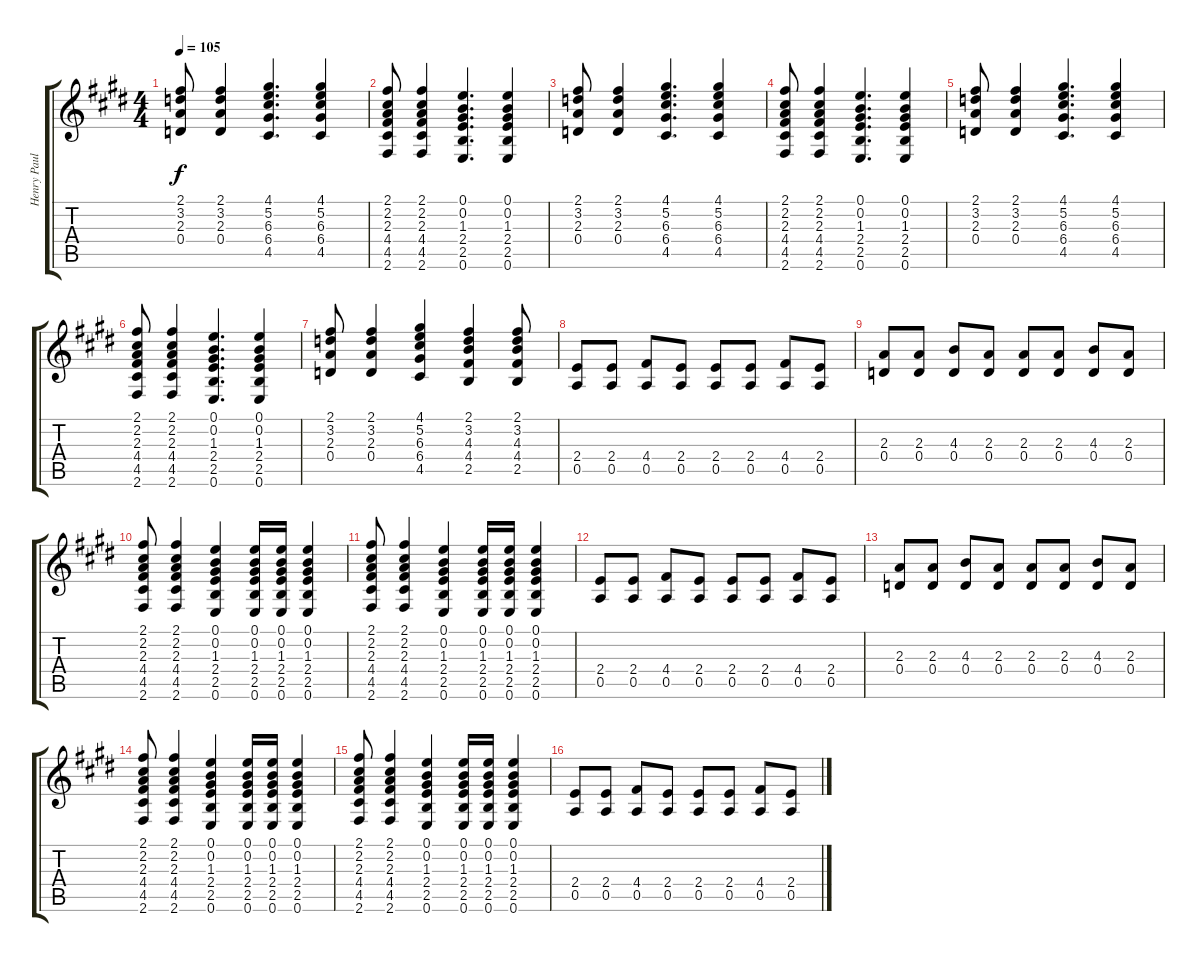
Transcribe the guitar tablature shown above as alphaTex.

\track ("Henry Paul Guitar" "Henry Paul") {instrument electricguitarclean}
\staff {score tabs}
\tuning (E4 B3 G3 D3 A2 E2) {hide}
\ts (4 4)
\tempo 105
\clef g2
\ks e
(2.1 3.2 2.3 0.4).8{dy f} (2.1 3.2 2.3 0.4).4 (4.1 5.2 6.3 6.4 4.5).4{d} (4.1 5.2 6.3 6.4 4.5).4 |
(2.1 2.2 2.3 4.4 4.5 2.6).8 (2.1 2.2 2.3 4.4 4.5 2.6).4 (0.1 0.2 1.3 2.4 2.5 0.6).4{d} (0.1 0.2 1.3 2.4 2.5 0.6).4 |
(2.1 3.2 2.3 0.4).8 (2.1 3.2 2.3 0.4).4 (4.1 5.2 6.3 6.4 4.5).4{d} (4.1 5.2 6.3 6.4 4.5).4 |
(2.1 2.2 2.3 4.4 4.5 2.6).8 (2.1 2.2 2.3 4.4 4.5 2.6).4 (0.1 0.2 1.3 2.4 2.5 0.6).4{d} (0.1 0.2 1.3 2.4 2.5 0.6).4 |
(2.1 3.2 2.3 0.4).8 (2.1 3.2 2.3 0.4).4 (4.1 5.2 6.3 6.4 4.5).4{d} (4.1 5.2 6.3 6.4 4.5).4 |
(2.1 2.2 2.3 4.4 4.5 2.6).8 (2.1 2.2 2.3 4.4 4.5 2.6).4 (0.1 0.2 1.3 2.4 2.5 0.6).4{d} (0.1 0.2 1.3 2.4 2.5 0.6).4 |
(2.1 3.2 2.3 0.4).8 (2.1 3.2 2.3 0.4).4 (4.1 5.2 6.3 6.4 4.5).4 (2.1 3.2 4.3 4.4 2.5).4 (2.1 3.2 4.3 4.4 2.5).8 |
(2.4 0.5).8{volume 10 instrument electricguitarclean} (2.4 0.5).8 (4.4 0.5).8 (2.4 0.5).8 (2.4 0.5).8 (2.4 0.5).8 (4.4 0.5).8 (2.4 0.5).8 |
(2.3 0.4).8 (2.3 0.4).8 (4.3 0.4).8 (2.3 0.4).8 (2.3 0.4).8 (2.3 0.4).8 (4.3 0.4).8 (2.3 0.4).8 |
(2.1 2.2 2.3 4.4 4.5 2.6).8 (2.1 2.2 2.3 4.4 4.5 2.6).4 (0.1 0.2 1.3 2.4 2.5 0.6).4 (0.1 0.2 1.3 2.4 2.5 0.6).16 (0.1 0.2 1.3 2.4 2.5 0.6).16 (0.1 0.2 1.3 2.4 2.5 0.6).4 |
(2.1 2.2 2.3 4.4 4.5 2.6).8 (2.1 2.2 2.3 4.4 4.5 2.6).4 (0.1 0.2 1.3 2.4 2.5 0.6).4 (0.1 0.2 1.3 2.4 2.5 0.6).16 (0.1 0.2 1.3 2.4 2.5 0.6).16 (0.1 0.2 1.3 2.4 2.5 0.6).4 |
(2.4 0.5).8{volume 10 instrument electricguitarclean} (2.4 0.5).8 (4.4 0.5).8 (2.4 0.5).8 (2.4 0.5).8 (2.4 0.5).8 (4.4 0.5).8 (2.4 0.5).8 |
(2.3 0.4).8 (2.3 0.4).8 (4.3 0.4).8 (2.3 0.4).8 (2.3 0.4).8 (2.3 0.4).8 (4.3 0.4).8 (2.3 0.4).8 |
(2.1 2.2 2.3 4.4 4.5 2.6).8 (2.1 2.2 2.3 4.4 4.5 2.6).4 (0.1 0.2 1.3 2.4 2.5 0.6).4 (0.1 0.2 1.3 2.4 2.5 0.6).16 (0.1 0.2 1.3 2.4 2.5 0.6).16 (0.1 0.2 1.3 2.4 2.5 0.6).4 |
(2.1 2.2 2.3 4.4 4.5 2.6).8 (2.1 2.2 2.3 4.4 4.5 2.6).4 (0.1 0.2 1.3 2.4 2.5 0.6).4 (0.1 0.2 1.3 2.4 2.5 0.6).16 (0.1 0.2 1.3 2.4 2.5 0.6).16 (0.1 0.2 1.3 2.4 2.5 0.6).4 |
(2.4 0.5).8{volume 10 instrument electricguitarclean} (2.4 0.5).8 (4.4 0.5).8 (2.4 0.5).8 (2.4 0.5).8 (2.4 0.5).8 (4.4 0.5).8 (2.4 0.5).8
